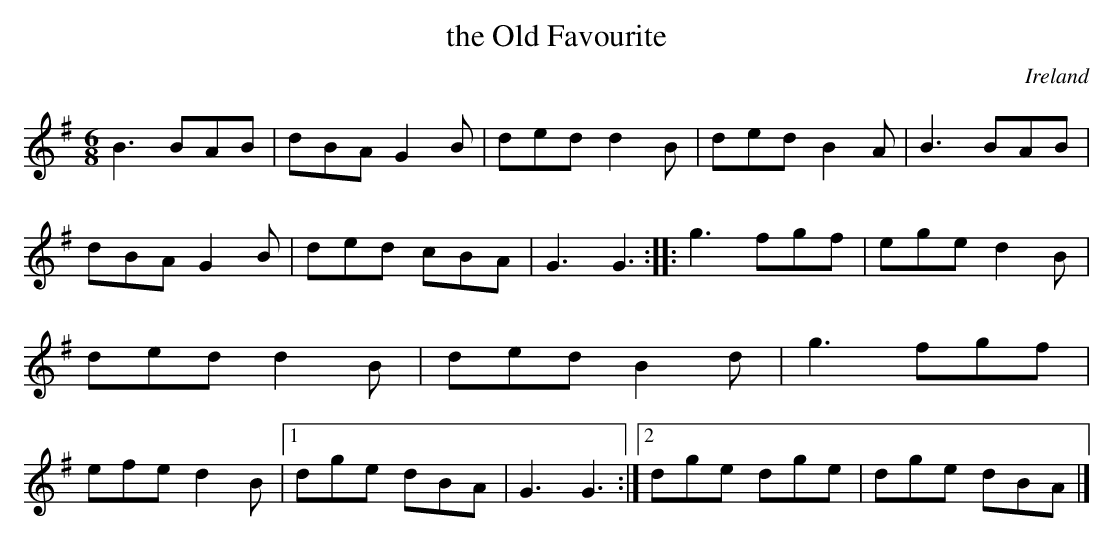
X:1
T:the Old Favourite
M:6/8
O:Ireland
K:G major
B3 BAB|dBA G2B|ded d2B|ded B2A|\
B3 BAB|dBA G2B|ded cBA|G3 G3::\
g3 fgf|ege d2B|ded d2B|ded B2d|\
g3 fgf|efe d2B|1\
dge dBA|G3 G3:|2 dge dge|dge dBA|]
